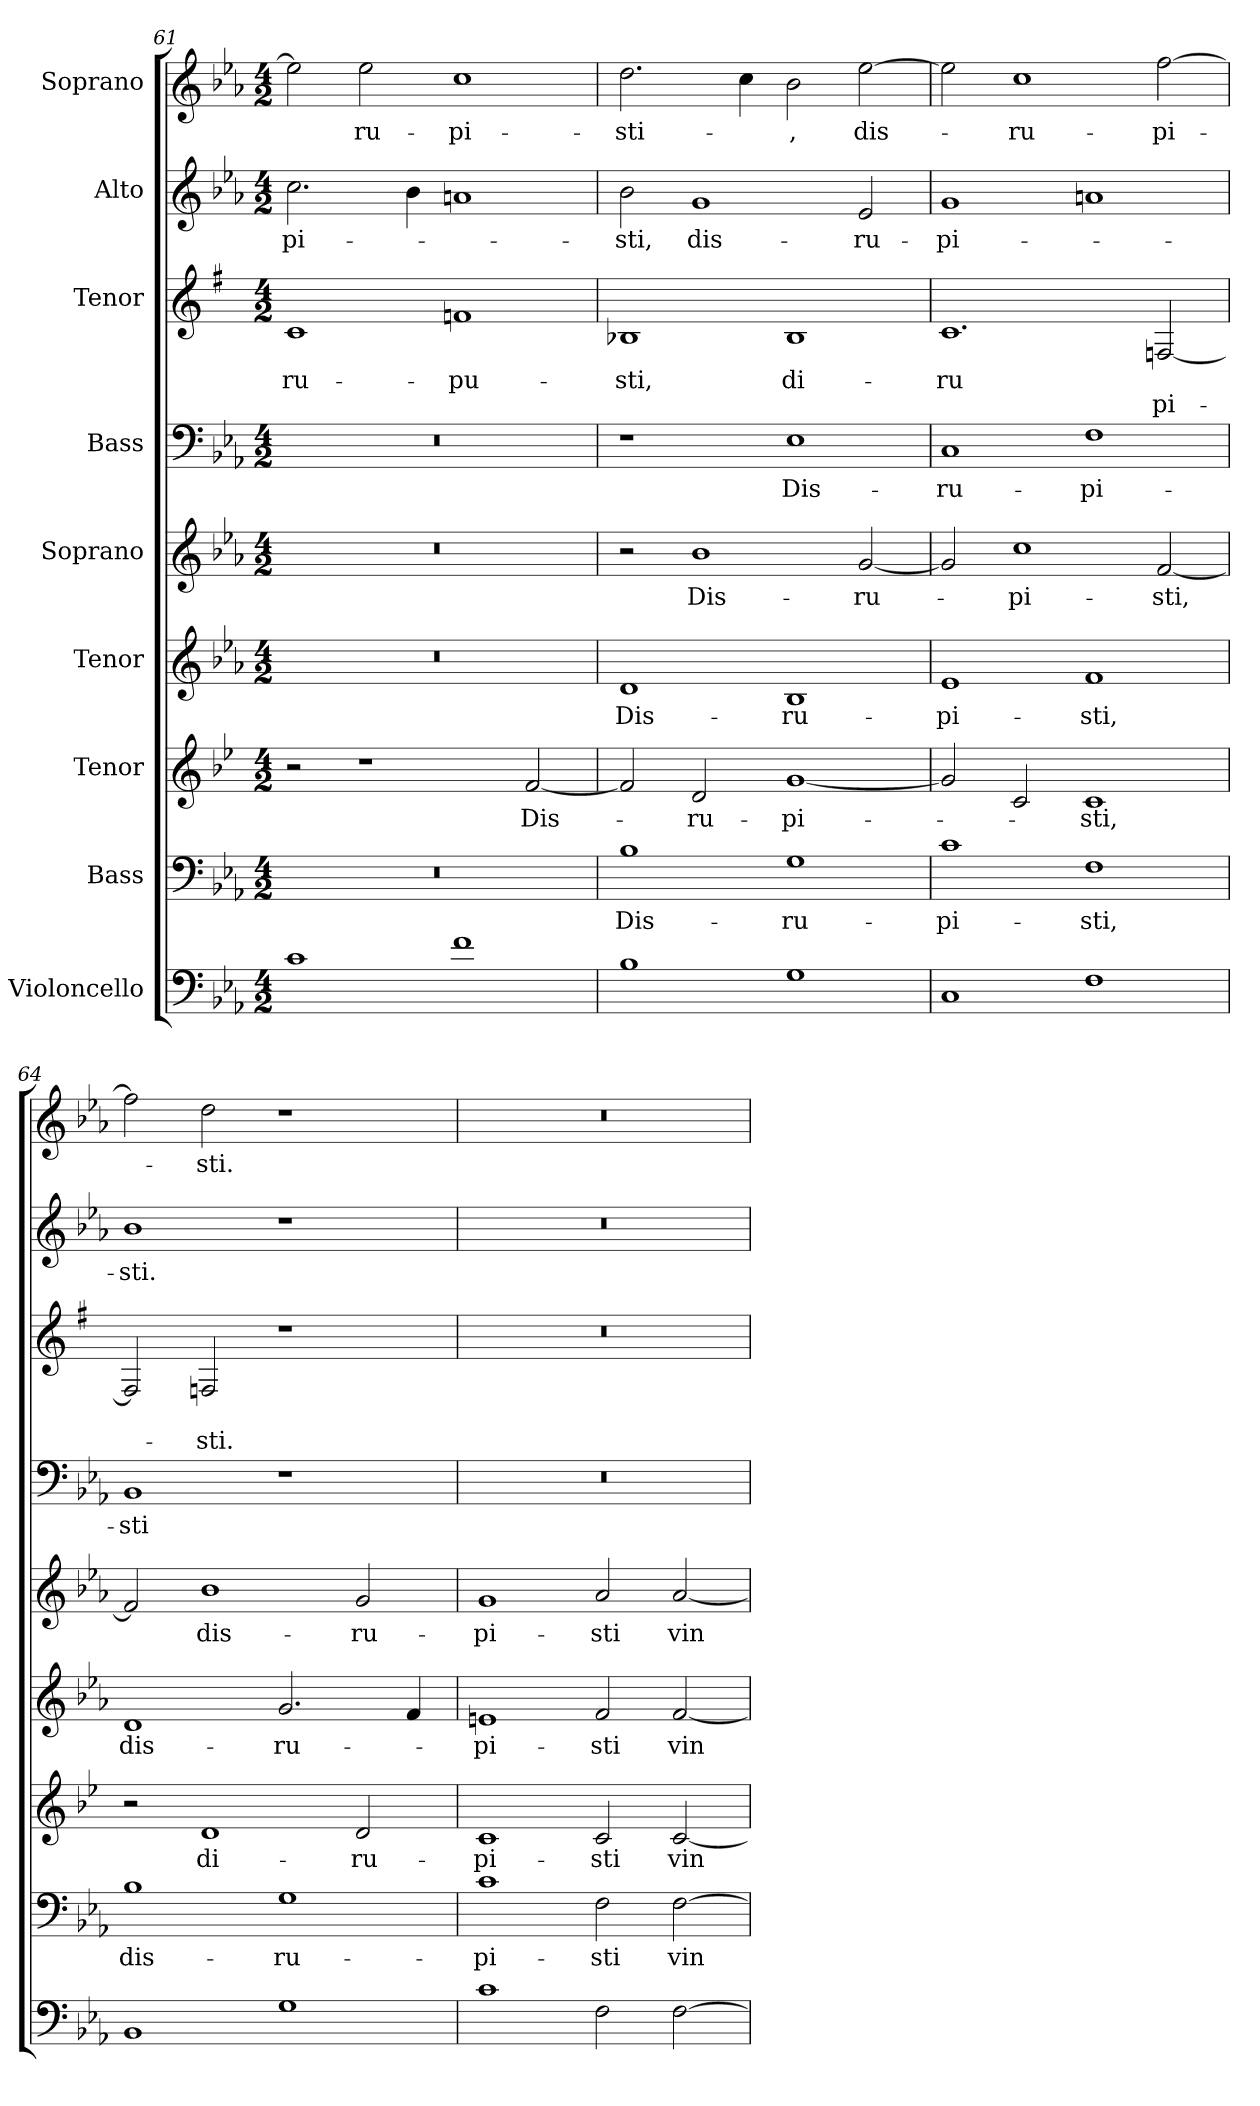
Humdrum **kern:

**kern	**kern	**text	**kern	**text	**kern	**text	**kern	**text	**kern	**text	**kern	**text	**text	**kern	**text	**kern	**text
*part9	*part8	*part8	*part7	*part7	*part6	*part6	*part5	*part5	*part4	*part4	*part3	*part3	*part3	*part2	*part2	*part1	*part1
*staff9	*staff8	*staff8	*staff7	*staff7	*staff6	*staff6	*staff5	*staff5	*staff4	*staff4	*staff3	*staff3	*staff3	*staff2	*staff2	*staff1	*staff1
*I"Violoncello	*I"Bass	*	*I"Tenor	*	*I"Tenor	*	*I"Soprano	*	*I"Bass	*	*I"Tenor	*	*	*I"Alto	*	*I"Soprano	*
*clefF4	*clefF4	*	*clefG2	*	*clefG2	*	*clefG2	*	*clefF4	*	*clefG2	*	*	*clefG2	*	*clefG2	*
*k[b-e-a-]	*k[b-e-a-]	*	*k[b-e-]	*	*k[b-e-a-]	*	*k[b-e-a-]	*	*k[b-e-a-]	*	*k[f#]	*	*	*k[b-e-a-]	*	*k[b-e-a-]	*
*M4/2	*M4/2	*	*M4/2	*	*M4/2	*	*M4/2	*	*M4/2	*	*M4/2	*	*	*M4/2	*	*M4/2	*
=61	=61	=61	=61	=61	=61	=61	=61	=61	=61	=61	=61	=61	=61	=61	=61	=61	=61
!	!	!	!	!	!	!	!	!	!	!	!	!LO:LY:b	!	!	!LO:LY:b	!	!
1c	0r	.	2r	.	0r	.	0r	.	0r	.	1c	-ru-	.	2.cc\	-pi-	2ee-\]	.
!	!	!	!	!	!	!	!	!	!	!	!	!	!	!	!	!	!LO:LY:b
.	.	.	1r	.	.	.	.	.	.	.	.	.	.	.	.	2ee-\	-ru-
.	.	.	.	.	.	.	.	.	.	.	.	.	.	4b-\	.	.	.
!	!	!	!	!	!	!	!	!	!	!	!	!LO:LY:b	!	!	!	!	!LO:LY:b
1f	.	.	.	.	.	.	.	.	.	.	1fn	-pu-	.	1an	.	1cc	-pi-
!	!	!	!	!LO:LY:b	!	!	!	!	!	!	!	!	!	!	!	!	!
.	.	.	[2f/	Dis-	.	.	.	.	.	.	.	.	.	.	.	.	.
=62	=62	=62	=62	=62	=62	=62	=62	=62	=62	=62	=62	=62	=62	=62	=62	=62	=62
!	!	!LO:LY:b	!	!	!	!LO:LY:b	!	!	!	!	!	!LO:LY:b	!	!	!LO:LY:b	!	!LO:LY:b
1B-	1B-	Dis-	2f/]	.	1d	Dis-	2r	.	1r	.	1B-X	-sti,	.	2b-\	-sti,	2.dd\	-sti-
!	!	!	!	!LO:LY:b	!	!	!	!LO:LY:b	!	!	!	!	!	!	!LO:LY:b	!	!
.	.	.	2d/	-ru-	.	.	1b-	Dis-	.	.	.	.	.	1g	dis-	.	.
.	.	.	.	.	.	.	.	.	.	.	.	.	.	.	.	4cc\	.
!	!	!LO:LY:b	!	!LO:LY:b	!	!LO:LY:b	!	!	!	!LO:LY:b	!	!LO:LY:b	!	!	!	!	!LO:LY:b
1G	1G	-ru-	[1g	-pi-	1B-	-ru-	.	.	1E-	Dis-	1B-	di-	.	.	.	2b-\	-,
!	!	!	!	!	!	!	!	!LO:LY:b	!	!	!	!	!	!	!LO:LY:b	!	!LO:LY:b
.	.	.	.	.	.	.	[2g/	-ru-	.	.	.	.	.	2e-/	-ru-	[2ee-\	dis-
!!LO:PB:g=z
=63	=63	=63	=63	=63	=63	=63	=63	=63	=63	=63	=63	=63	=63	=63	=63	=63	=63
!	!	!LO:LY:b	!	!	!	!LO:LY:b	!	!	!	!LO:LY:b	!	!LO:LY:b	!	!	!LO:LY:b	!	!
1C	1c	-pi-	2g/]	.	1e-	-pi-	2g/]	.	1C	-ru-	1.c	-ru	.	1g	-pi-	2ee-\]	.
!	!	!	!	!	!	!	!	!LO:LY:b	!	!	!	!	!	!	!	!	!LO:LY:b
.	.	.	2c/	.	.	.	1cc	-pi-	.	.	.	.	.	.	.	1cc	-ru-
!	!	!LO:LY:b	!	!LO:LY:b	!	!LO:LY:b	!	!	!	!LO:LY:b	!	!	!	!	!	!	!
1F	1F	-sti,	1c	-sti,	1f	-sti,	.	.	1F	-pi-	.	.	.	1an	.	.	.
!	!	!	!	!	!	!	!	!LO:LY:b	!	!	!	!	!LO:LY:b	!	!	!	!LO:LY:b
.	.	.	.	.	.	.	[2f/	-sti,	.	.	[2Fn/	.	pi-	.	.	[2ff\	-pi-
=64	=64	=64	=64	=64	=64	=64	=64	=64	=64	=64	=64	=64	=64	=64	=64	=64	=64
!	!	!LO:LY:b	!	!	!	!LO:LY:b	!	!	!	!LO:LY:b	!	!	!	!	!LO:LY:b	!	!
1BB-	1B-	dis-	2r	.	1d	dis-	2f/]	.	1BB-	-sti	2F/]	.	.	1b-	-sti.	2ff\]	.
!	!	!	!	!LO:LY:b	!	!	!	!LO:LY:b	!	!	!	!	!LO:LY:b	!	!	!	!LO:LY:b
.	.	.	1d	di-	.	.	1b-	dis-	.	.	2Fn/	.	-sti.	.	.	2dd\	-sti.
!	!	!LO:LY:b	!	!	!	!LO:LY:b	!	!	!	!	!	!	!	!	!	!	!
1G	1G	-ru-	.	.	2.g/	-ru-	.	.	1r	.	1r	.	.	1r	.	1r	.
!	!	!	!	!LO:LY:b	!	!	!	!LO:LY:b	!	!	!	!	!	!	!	!	!
.	.	.	2d/	-ru-	.	.	2g/	-ru-	.	.	.	.	.	.	.	.	.
.	.	.	.	.	4f/	.	.	.	.	.	.	.	.	.	.	.	.
=65	=65	=65	=65	=65	=65	=65	=65	=65	=65	=65	=65	=65	=65	=65	=65	=65	=65
!	!	!LO:LY:b	!	!LO:LY:b	!	!LO:LY:b	!	!LO:LY:b	!	!	!	!	!	!	!	!	!
1c	1c	-pi-	1c	-pi-	1en	-pi-	1g	-pi-	0r	.	0r	.	.	0r	.	0r	.
!	!	!LO:LY:b	!	!LO:LY:b	!	!LO:LY:b	!	!LO:LY:b	!	!	!	!	!	!	!	!	!
2F\	2F\	-sti	2c/	-sti	2f/	-sti	2a-/	-sti	.	.	.	.	.	.	.	.	.
!	!	!LO:LY:b	!	!LO:LY:b	!	!LO:LY:b	!	!LO:LY:b	!	!	!	!	!	!	!	!	!
[2F\	[2F\	vin-	[2c/	vin-	[2f/	vin-	[2a-/	vin-	.	.	.	.	.	.	.	.	.
=	=	=	=	=	=	=	=	=	=	=	=	=	=	=	=	=	=
*-	*-	*-	*-	*-	*-	*-	*-	*-	*-	*-	*-	*-	*-	*-	*-	*-	*-
